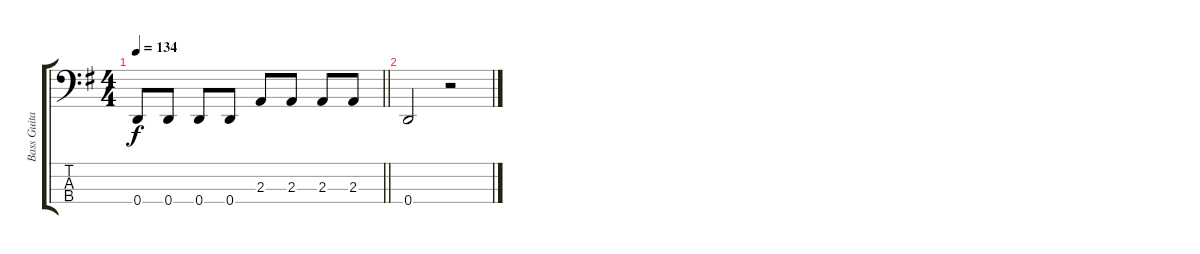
\track ("Bass Guitar" "Bass Guita") {instrument electricbasspick}
\staff {score tabs}
\tuning (F2 C2 G1 D1) {hide}
\ts (4 4)
\tempo 134
\clef f4
\barLineRight lightlight
\ks eminor
0.4.8{dy f} 0.4.8 0.4.8 0.4.8 2.3.8 2.3.8 2.3.8 2.3.8 |
0.4.2 r.2
